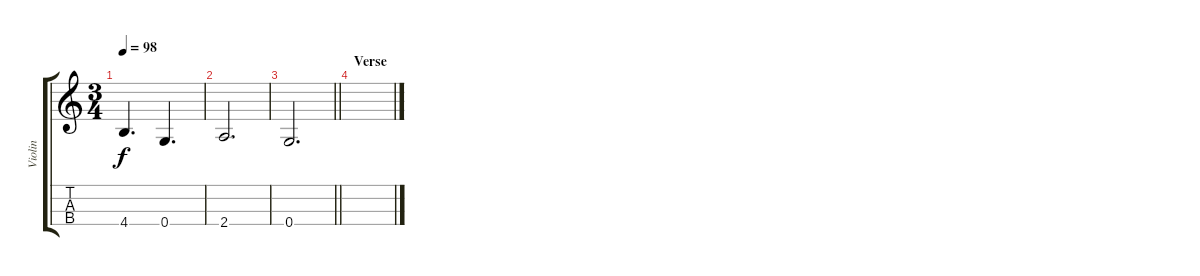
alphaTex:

\track ("Violin" "Violin") {instrument violin}
\staff {score tabs}
\tuning (E5 A4 D4 G3) {hide}
\ts (3 4)
\tempo 98
\clef g2
\ks c
4.4{t}.4{d dy f} 0.4.4{d} |
2.4.2{d} |
\barLineRight lightlight
0.4.2{d} |
\section ("" "Verse")
